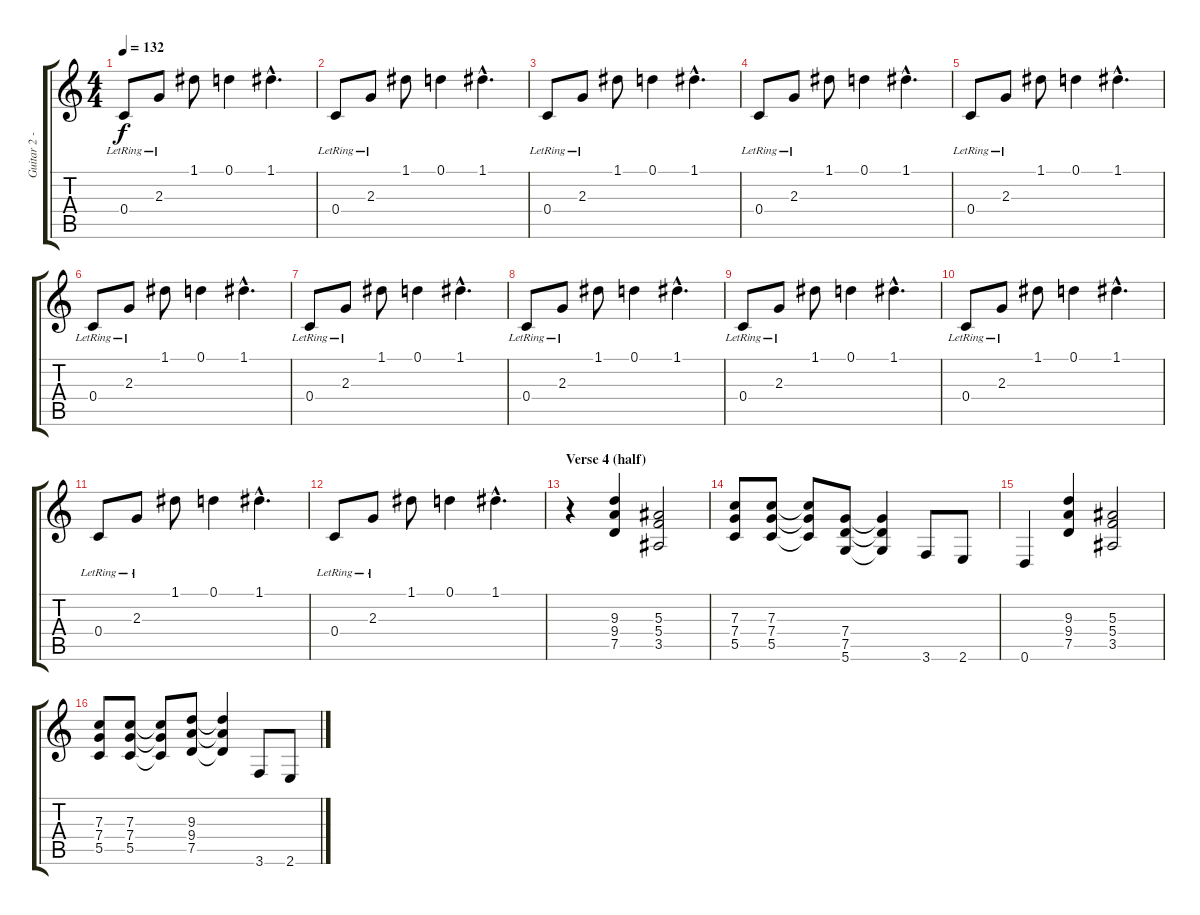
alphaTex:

\track ("Guitar 2 - Graham Oliver" "Guitar 2 -") {instrument distortionguitar}
\staff {score tabs}
\tuning (D4 A3 F3 C3 G2 D2) {hide}
\ts (4 4)
\tempo 132
\clef g2
\ks c
0.4{lr}.8{dy f} 2.3{lr}.8 1.1.8 0.1.4 1.1{hac}.4{d} |
0.4{lr}.8 2.3{lr}.8 1.1.8 0.1.4 1.1{hac}.4{d} |
0.4{lr}.8 2.3{lr}.8 1.1.8 0.1.4 1.1{hac}.4{d} |
0.4{lr}.8 2.3{lr}.8 1.1.8 0.1.4 1.1{hac}.4{d} |
0.4{lr}.8 2.3{lr}.8 1.1.8 0.1.4 1.1{hac}.4{d} |
0.4{lr}.8 2.3{lr}.8 1.1.8 0.1.4 1.1{hac}.4{d} |
0.4{lr}.8 2.3{lr}.8 1.1.8 0.1.4 1.1{hac}.4{d} |
0.4{lr}.8 2.3{lr}.8 1.1.8 0.1.4 1.1{hac}.4{d} |
0.4{lr}.8 2.3{lr}.8 1.1.8 0.1.4 1.1{hac}.4{d} |
0.4{lr}.8 2.3{lr}.8 1.1.8 0.1.4 1.1{hac}.4{d} |
0.4{lr}.8 2.3{lr}.8 1.1.8 0.1.4 1.1{hac}.4{d} |
0.4{lr}.8 2.3{lr}.8 1.1.8 0.1.4 1.1{hac}.4{d} |
\section ("" "Verse 4 (half)")
r.4 (9.3 9.4 7.5).4 (5.3 5.4 3.5).2 |
(7.3 7.4 5.5).8 (7.3 7.4 5.5).8 (7.3{t} 7.4{t} 5.5{t}).8 (7.4 7.5 5.6).8 (7.4{t} 7.5{t} 5.6{t}).4 3.6.8 2.6.8 |
0.6.4 (9.3 9.4 7.5).4 (5.3 5.4 3.5).2 |
(7.3 7.4 5.5).8 (7.3 7.4 5.5).8 (7.3{t} 7.4{t} 5.5{t}).8 (9.3 9.4 7.5).8 (9.3{t} 9.4{t} 7.5{t}).4 3.6.8 2.6.8
